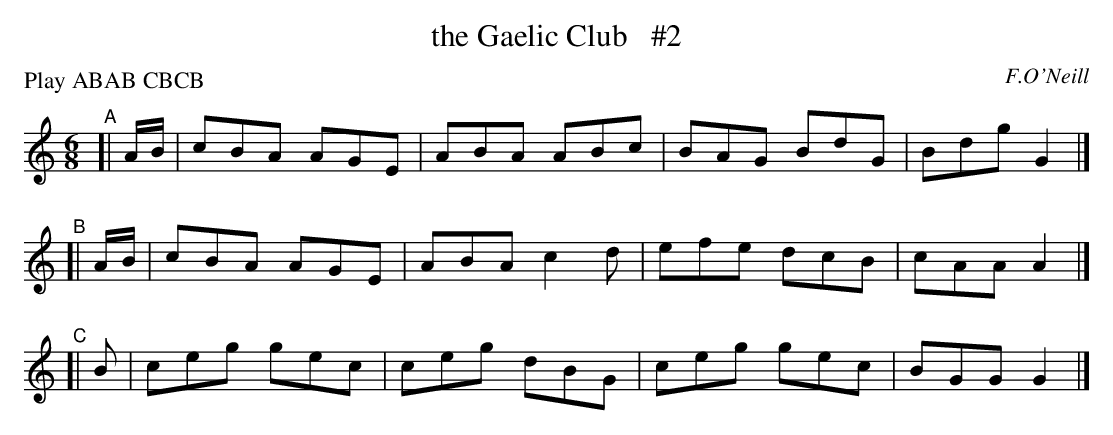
X:1
T: the Gaelic Club   #2
O: F.O'Neill
P: Play ABAB CBCB
M: 6/8
L: 1/8
K: Am	% and C
"^A"[| A/B/ | cBA AGE | ABA ABc | BAG BdG | Bdg G2 |]
"^B"[| A/B/ | cBA AGE | ABA c2d | efe dcB | cAA A2 |]
"^C"[|   B  | ceg gec | ceg dBG | ceg gec | BGG G2 |]
